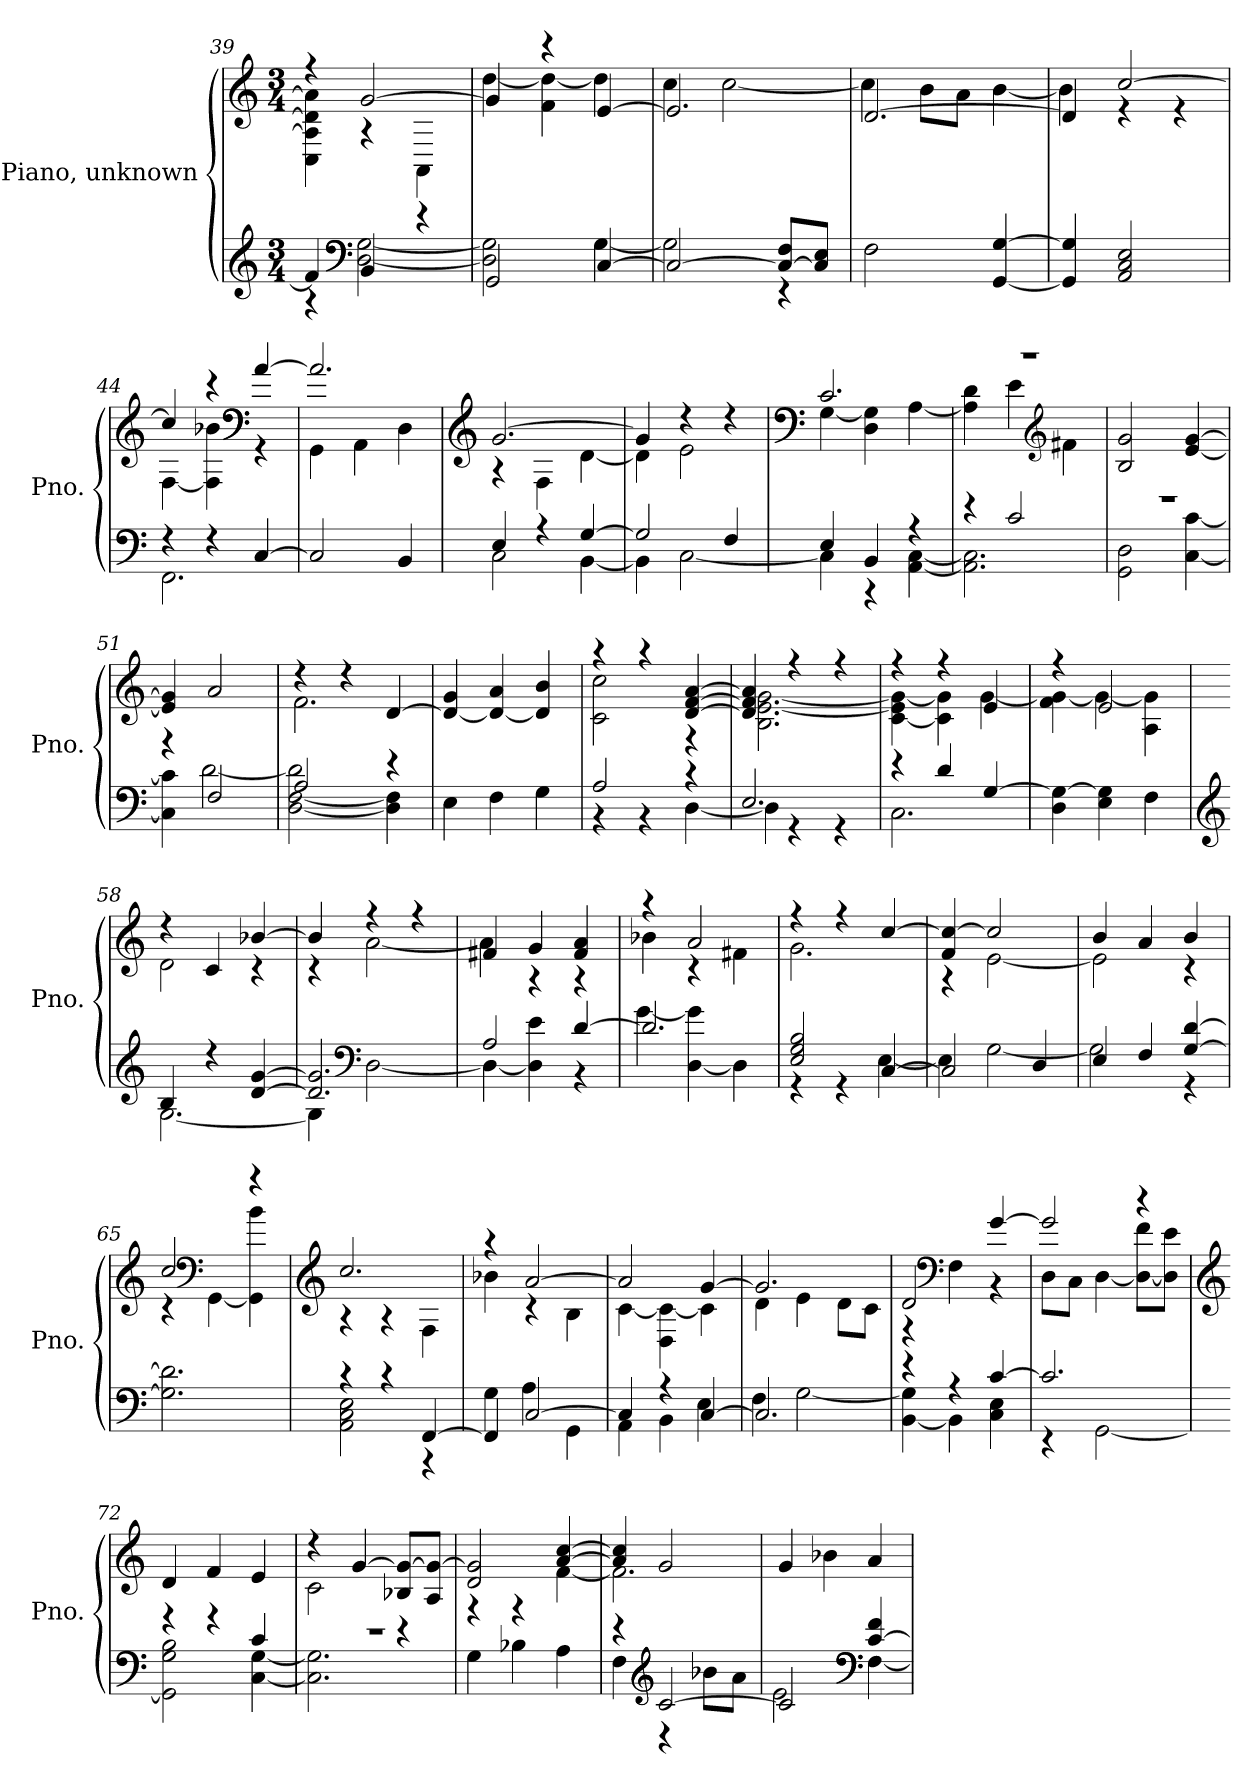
**kern	**kern
*part1	*part1
*staff2	*staff1
*I"Piano, unknown	*
*I'Pno.	*
!!LO:LB:g=z
*clefG2	*clefG2
*k[]	*k[]
*M3/4	*M3/4
=39	=39
*^	*^
4f#/]	4r	4r	4C\ 4A\] 4d\] 4a\]
*clefF4	*	*	*
4BB/	[2D\ [2G\	[2g/	4r
4r	.	.	4AA\
=40	=40	=40	=40
2GG/	2D\] 2G\]	4g/]	[4dd\
.	.	4r	4f\ 4dd\_
[4C/	[4G\	[4e/	4dd\]
=41	=41	=41	=41
2C/_	2G\]	2.e/]	4cc\
.	.	.	[2cc\
8C/_ 8F/L	4r	.	.
8C/] 8E/J	.	.	.
*v	*v	*	*
=42	=42	=42
2F\	[2.d/	4cc\]
.	.	8b\L
.	.	8a\J
[4GG/ [4G/	.	[4b\
=43	=43	=43
4GG/] 4G/]	4d/]	4b\]
2AA/ 2C/ 2E/	[2cc/	4r
.	.	4r
=44	=44	=44
*^	*	*
4r	2.FF\	4cc/]	[4F\
4r	.	4r	4F\] 4b-X\
*	*	*clefF4	*
[4C/	.	[4a/	4r
*v	*v	*	*
=45	=45	=45
2C/]	2.a/]	4GG\
.	.	4AA\
4BB/	.	4D\
=46	=46	=46
*	*clefG2	*
*^	*	*
4E/	2C\	[2.g/	4r
4r	.	.	4F\
[4G/	[4BB\	.	[4d\
!!LO:LB:g=z	!!
=47	=47	=47	=47
2G/]	4BB\]	4g/]	4d\]
.	[2C\	4r	2e\
4F/	.	4r	.
=48	=48	=48	=48
*	*	*clefF4	*
4E/	4C\]	2.c/	[4G\
4BB/	4r	.	4D\ 4G\]
4r	[4AA\ [4C\	.	[4A\
=49	=49	=49	=49
4r	2.AA\] 2.C\]	2.r	4A\] 4d\
2c/	.	.	4e\
*	*	*clefG2	*
.	.	.	4f#X\
*	*	*v	*v
=50	=50	=50
2.r	2GG\ 2D\	2B/ 2g/
.	[4C\ [4c\	[4e/ [4g/
=51	=51	=51
4r	4C\] 4c\]	4e/] 4g/]
2F/	[2d\	2a/
=52	=52	=52
*	*	*^
2A/	[2D\ [2F\ 2d\]	4r	2.f\
.	.	4r	.
4r	4D\] 4F\]	[4d/	.
*v	*v	*	*
*	*v	*v
=53	=53
4E\	4d/_ 4g/
4F\	4d/_ 4a/
4G\	4d/] 4b/
=54	=54
*^	*^
2A/	4r	4r	2c\ 2cc\
.	4r	4r	.
4r	[4D\	[4d/ [4f/ [4a/	4r
=55	=55	=55	=55
2.E/	4D\]	4d/] 4f/] 4a/]	2.B\ [2.e\ [2.g\
.	4r	4r	.
.	4r	4r	.
!!LO:PB:g=z	!!
=56	=56	=56	=56
4r	2.C\	4r	[4c\ 4e\] 4g\_
4d/	.	4r	4c\] 4g\]
[4G/	.	4e/	[4g\
*v	*v	*	*
=57	=57	=57
4D\ 4G\_	4r	4f\ 4g\_
4E\ 4G\]	2e/	4g\_
4F\	.	4A\ 4g\]
=58	=58	=58
*clefG2	*	*
*^	*	*
4B/	[2.G\	4r	2d\
4r	.	4c/	.
[4d/ [4g/	.	[4b-X/	4r
=59	=59	=59	=59
2.d/] 2.g/]	4G\]	4b-/]	4r
*clefF4	*	*	*
.	[2D\	4r	[2a\
.	.	4r	.
=60	=60	=60	=60
2A/	4D\_	4f#X/	4a\]
.	4D\] 4e\	4g/	4r
[4d/	4r	4f#/ 4a/	4r
=61	=61	=61	=61
2.d/]	[4g\	4r	4b-X\
.	[4D\ 4g\]	2a/	4r
.	4D\]	.	4f#X\
=62	=62	=62	=62
2E/ 2G/ 2B/	4r	4r	2.g\
.	4r	4r	.
[4C/	[4E\	[4cc/	.
=63	=63	=63	=63
2C/]	4E\]	4f/ 4cc/_	4r
.	[2G\	2cc/]	[2e\
4D/	.	.	.
!!LO:LB:g=z	!!
=64	=64	=64	=64
4E/	2G\]	4b/	2e\]
4F/	.	4a/	.
[4G/ [4d/	4r	4b/	4r
*v	*v	*	*
=65	=65	=65
2.G\] 2.d\]	2cc/	4r
*	*clefF4	*
.	.	[4GG\
.	4r	4GG\] 4b\
=66	=66	=66
*	*clefG2	*
*^	*	*
4r	2AA\ 2C\ 2E\	2.cc/	4r
4r	.	.	4r
[4FF/	4r	.	4F\
=67	=67	=67	=67
4FF/]	4G\	4r	4b-X\
[2C/	4A\	[2a/	4r
.	4GG\	.	4B\
=68	=68	=68	=68
4C/]	4AA\	2a/]	[4c\
4r	4BB\	.	4D\ 4c\_
[4C/	4E\	[4g/	4c\]
=69	=69	=69	=69
2.C/]	4F\	2.g/]	4d\
.	[2G\	.	4e\
.	.	.	8d\L
.	.	.	8c\J
=70	=70	=70	=70
4r	[4BB\ 4G\]	2d/	4r
*	*	*clefF4	*
4r	4BB\]	.	4F\
[4c/	4C\ 4E\	[4g/	4r
!!LO:LB:g=z	!!
=71	=71	=71	=71
2.c/]	4r	2g/]	8D\L
.	.	.	8C\J
.	[2GG\	.	[4D\
.	.	4r	8D\_ 8f\L
.	.	.	8D\] 8e\J
*	*	*v	*v
=72	=72	=72
*	*	*clefG2
4r	2GG\] 2G\ 2B\	4d/
4r	.	4f/
4c/	[4C\ [4G\	4e/
=73	=73	=73
*	*	*^
2.r	2.C\] 2.G\]	4r	2c\
.	.	[4g/	.
.	.	8B-X/ 8g/_L	4r
.	.	8A/ 8g/_J	.
*v	*v	*	*
=74	=74	=74
4G\	2d/ 2g/]	4r
4B-X\	.	4r
4A\	[4a/ [4cc/	[4f\
=75	=75	=75
*^	*	*
4r	4F\	4a/] 4cc/]	2.f\]
*clefG2	*	*	*
[2c/	4r	2g/	.
.	8b-X\L	.	.
.	8a\J	.	.
*	*	*v	*v
=76	=76	=76
2c/]	2e\	4g/
.	.	4b-X\
*clefF4	*	*
[4c/ 4f/	[4F\	4a/
*v	*v	*
=	=
*-	*-
